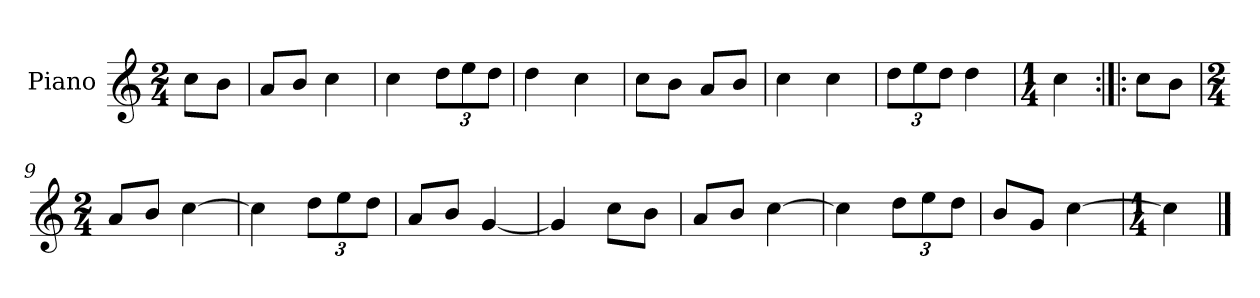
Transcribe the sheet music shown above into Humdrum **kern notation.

**kern
*part1
*staff1
*I"Piano
*I'Pno.
*clefG2
*k[]
*M2/4
=
8cc\L
8b\J
=1
8a/L
8b/J
4cc\
=2
4cc\
*Xbrackettup
12dd\L
12ee\
12dd\J
=3
4dd\
4cc\
=4
8cc\L
8b\J
8a/L
8b/J
=5
4cc\
4cc\
=6
12dd\L
12ee\
12dd\J
4dd\
=7
*M1/4
4cc\
=8:|!|:
8cc\L
8b\J
=9
*M2/4
8a/L
8b/J
[4cc\
=10
4cc\]
12dd\L
12ee\
12dd\J
!!LO:LB:g=z
=11
8a/L
8b/J
[4g/
=12
4g/]
8cc\L
8b\J
=13
8a/L
8b/J
[4cc\
=14
4cc\]
12dd\L
12ee\
12dd\J
=15
8b/L
8g/J
[4cc\
=16
*M1/4
4cc\]
==
*-
